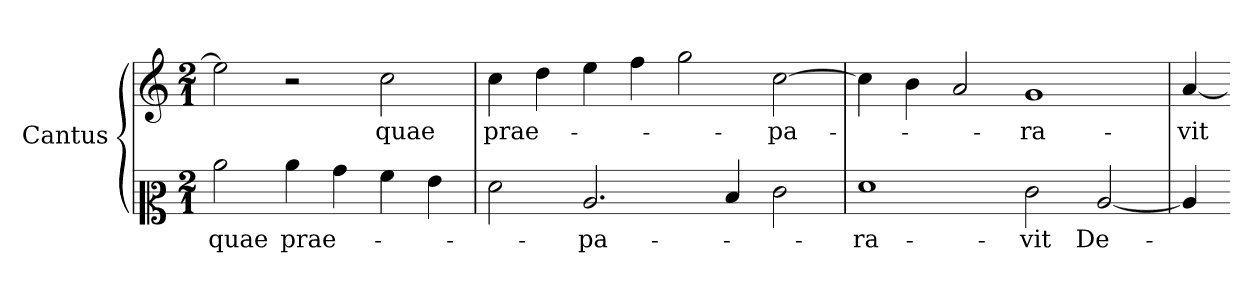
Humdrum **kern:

**kern	**text	**kern	**text
*part1	*part1	*part1	*part1
*staff2	*staff2	*staff1	*staff1
*I"Cantus	*	*	*
*I'C	*	*	*
*clefC2	*	*clefG2	*
*k[]	*	*k[]	*
*D:dor	*	*D:dor	*
*M2/1	*	*M2/1	*
=	=	=	=
2cc	quae	2eei]	.
4cc	prae-	2r	.
4b	.	.	.
4a	.	2cc	quae
4g	.	.	.
=17	=17	=17	=17
2f	.	4cc	prae-
.	.	4dd	.
2.c	-pa-	4ee	.
.	.	4ff	.
.	.	2gg	.
4d	.	.	.
2e	.	[2cc	-pa-
=18	=18	=18	=18
1f	-ra-	4cc]	.
.	.	4b	.
.	.	2a	.
2e	-vit	1g	-ra-
[2ci	De-	.	.
=19	=19	=19	=19
4ci]	.	[4a	-vit
=-	=-	=-	=-
*-	*-	*-	*-
